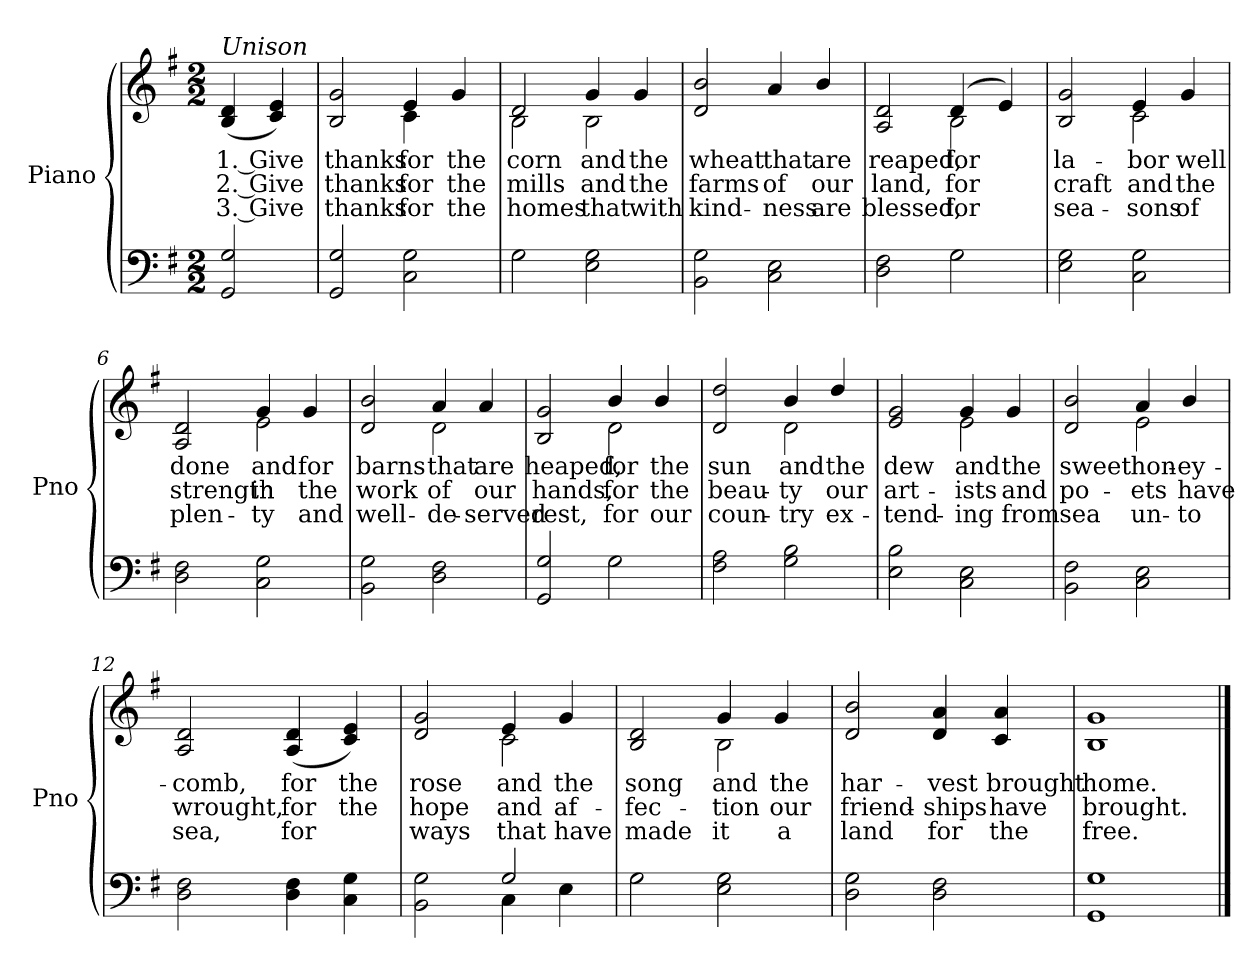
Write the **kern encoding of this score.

**kern	**kern	**text	**text	**text
*part2	*part1	*part1	*part1	*part1
*staff2	*staff1	*staff1	*staff1	*staff1
*I"Piano	*I"Piano	*	*	*
*I'Pno	*I'Pno	*	*	*
*clefF4	*clefG2	*	*	*
*k[f#]	*k[f#]	*	*	*
*M2/2	*M2/2	*	*	*
*MM168	*MM168	*	*	*
=	=	=	=	=
!	!LO:TX:a:i:t=Unison	!	!	!
!	!	!LO:LY:b	!LO:LY:b	!LO:LY:b
2GG/ 2G/	(>4B/ 4d/	1. Give	2. Give	3. Give
.	4c/ 4e/)	.	.	.
=1	=1	=1	=1	=1
!	!	!LO:LY:b	!LO:LY:b	!LO:LY:b
*	*^	*	*	*
2GG/ 2G/	2B/ 2g/	2ryy	thanks	thanks	thanks
!	!	!	!LO:LY:b	!LO:LY:b	!LO:LY:b
2C\ 2G\	4e/	4c\	for	for	for
!	!	!	!LO:LY:b	!LO:LY:b	!LO:LY:b
.	4g/	4ryy	the	the	the
=2	=2	=2	=2	=2	=2
!	!	!	!LO:LY:b	!LO:LY:b	!LO:LY:b
2G\	2d/	2B\	corn	mills	homes
!	!	!	!LO:LY:b	!LO:LY:b	!LO:LY:b
2E\ 2G\	4g/	2B\	and	and	that
!	!	!	!LO:LY:b	!LO:LY:b	!LO:LY:b
.	4g/	.	the	the	with
*	*v	*v	*	*	*
=3	=3	=3	=3	=3
!	!	!LO:LY:b	!LO:LY:b	!LO:LY:b
2BB\ 2G\	2d/ 2b/	wheat	farms	kind-
!	!	!LO:LY:b	!LO:LY:b	!LO:LY:b
2C\ 2E\	4a/	that	of	-ness
!	!	!LO:LY:b	!LO:LY:b	!LO:LY:b
.	4b/	are	our	are
=4	=4	=4	=4	=4
!	!	!LO:LY:b	!LO:LY:b	!LO:LY:b
*	*^	*	*	*
2D\ 2F#\	2A/ 2d/	2ryy	reaped,	land,	blessed,
!	!	!	!LO:LY:b	!LO:LY:b	!LO:LY:b
2G\	(4d/	2B\	for	for	for
.	4e/)	.	.	.	.
!!LO:LB:g=z	!!
=5	=5	=5	=5	=5	=5
!	!	!	!LO:LY:b	!LO:LY:b	!LO:LY:b
2E\ 2G\	2B/ 2g/	2ryy	la-	craft	sea-
!	!	!	!LO:LY:b	!LO:LY:b	!LO:LY:b
2C\ 2G\	4e/	2c\	-bor	and	-sons
!	!	!	!LO:LY:b	!LO:LY:b	!LO:LY:b
.	4g/	.	well	the	of
=6	=6	=6	=6	=6	=6
!	!	!	!LO:LY:b	!LO:LY:b	!LO:LY:b
2D\ 2F#\	2A/ 2d/	2ryy	done	strength	plen-
!	!	!	!LO:LY:b	!LO:LY:b	!LO:LY:b
2C\ 2G\	4g/	2e\	and	in	-ty
!	!	!	!LO:LY:b	!LO:LY:b	!LO:LY:b
.	4g/	.	for	the	and
=7	=7	=7	=7	=7	=7
!	!	!	!LO:LY:b	!LO:LY:b	!LO:LY:b
2BB\ 2G\	2d/ 2b/	2ryy	barns	work	well-
!	!	!	!LO:LY:b	!LO:LY:b	!LO:LY:b
2D\ 2F#\	4a/	2d\	that	of	-de-
!	!	!	!LO:LY:b	!LO:LY:b	!LO:LY:b
.	4a/	.	are	our	-served
=8	=8	=8	=8	=8	=8
!	!	!	!LO:LY:b	!LO:LY:b	!LO:LY:b
2GG/ 2G/	2B/ 2g/	2ryy	heaped,	hands,	rest,
!	!	!	!LO:LY:b	!LO:LY:b	!LO:LY:b
2G\	4b/	2d\	for	for	for
!	!	!	!LO:LY:b	!LO:LY:b	!LO:LY:b
.	4b/	.	the	the	our
!!LO:LB:g=z	!!
=9	=9	=9	=9	=9	=9
!	!	!	!LO:LY:b	!LO:LY:b	!LO:LY:b
2F#\ 2A\	2d/ 2dd/	2ryy	sun	beau-	coun-
!	!	!	!LO:LY:b	!LO:LY:b	!LO:LY:b
2G\ 2B\	4b/	2d\	and	-ty	-try
!	!	!	!LO:LY:b	!LO:LY:b	!LO:LY:b
.	4dd/	.	the	our	ex-
=10	=10	=10	=10	=10	=10
!	!	!	!LO:LY:b	!LO:LY:b	!LO:LY:b
2E\ 2B\	2e/ 2g/	2ryy	dew	art-	-tend-
!	!	!	!LO:LY:b	!LO:LY:b	!LO:LY:b
2C\ 2E\	4g/	2e\	and	-ists	-ing
!	!	!	!LO:LY:b	!LO:LY:b	!LO:LY:b
.	4g/	.	the	and	from
=11	=11	=11	=11	=11	=11
!	!	!	!LO:LY:b	!LO:LY:b	!LO:LY:b
2BB\ 2F#\	2d/ 2b/	2ryy	sweet	po-	sea
!	!	!	!LO:LY:b	!LO:LY:b	!LO:LY:b
2C\ 2E\	4a/	2e\	hon-	-ets	un-
!	!	!	!LO:LY:b	!LO:LY:b	!LO:LY:b
.	4b/	.	-ey-	have	-to
*	*v	*v	*	*	*
=12	=12	=12	=12	=12
!	!	!LO:LY:b	!LO:LY:b	!LO:LY:b
2D\ 2F#\	2A/ 2d/	-comb,	wrought,	sea,
!	!	!LO:LY:b	!LO:LY:b	!LO:LY:b
4D\ 4F#\	(>4A/ 4d/	for	for	for
!	!	!LO:LY:b	!LO:LY:b	!
4C\ 4G\	4c/ 4e/)	the	the	.
!!LO:PB:g=z
=13	=13	=13	=13	=13
*^	*	*	*	*
!	!	!	!LO:LY:b	!LO:LY:b	!LO:LY:b
*	*	*^	*	*	*
2BB\ 2G\	2ryy	2d/ 2g/	2ryy	rose	hope	ways
!	!	!	!	!LO:LY:b	!LO:LY:b	!LO:LY:b
4C\	2G/	4e/	2c\	and	and	that
!	!	!	!	!LO:LY:b	!LO:LY:b	!LO:LY:b
4E\	.	4g/	.	the	af-	have
*v	*v	*	*	*	*	*
=14	=14	=14	=14	=14	=14
!	!	!	!LO:LY:b	!LO:LY:b	!LO:LY:b
2G\	2B/ 2d/	2ryy	song	-fec-	made
!	!	!	!LO:LY:b	!LO:LY:b	!LO:LY:b
2E\ 2G\	4g/	2B\	and	-tion	it
!	!	!	!LO:LY:b	!LO:LY:b	!LO:LY:b
.	4g/	.	the	our	a
*	*v	*v	*	*	*
=15	=15	=15	=15	=15
!	!	!LO:LY:b	!LO:LY:b	!LO:LY:b
2D\ 2G\	2d/ 2b/	har-	friend-	land
!	!	!LO:LY:b	!LO:LY:b	!LO:LY:b
2D\ 2F#\	4d/ 4a/	-vest	-ships	for
!	!	!LO:LY:b	!LO:LY:b	!LO:LY:b
.	4c/ 4a/	brought	have	the
=16	=16	=16	=16	=16
*^	*	*	*	*
!	!	!	!LO:LY:b	!LO:LY:b	!LO:LY:b
*	*	*^	*	*	*
1G	1GG	1g	1B	home.	brought.	free.
*v	*v	*	*	*	*	*
*	*v	*v	*	*	*
==	==	==	==	==
*-	*-	*-	*-	*-
